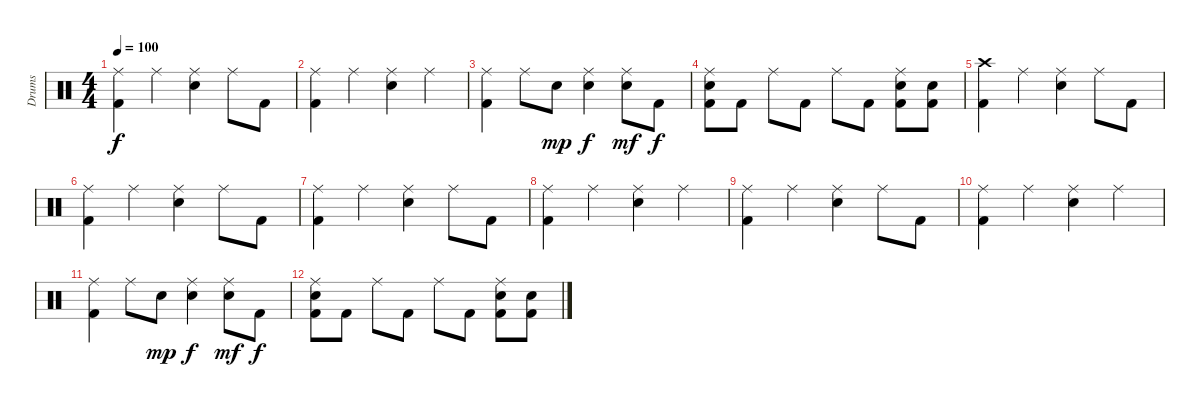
\track ("Drums" "Drums") {instrument percussion}
\staff {score}
\articulation defaults
\ts (4 4)
\tempo 100
\clef neutral
\ks c
("Ride (middle)" "Kick (hit) 2").4{dy f} "Ride (middle)".4 ("Ride (middle)" "Electric Snare (hit)").4 "Ride (middle)".8 "Kick (hit) 2".8 |
("Ride (middle)" "Kick (hit) 2").4 "Ride (middle)".4 ("Ride (middle)" "Electric Snare (hit)").4 "Ride (middle)".4 |
("Ride (middle)" "Kick (hit) 2").4 "Ride (middle)".8 "Electric Snare (hit)".8{dy mp} ("Ride (middle)" "Electric Snare (hit)").4{dy f} ("Ride (middle)" "Electric Snare (hit)").8{dy mf} "Kick (hit) 2".8{dy f} |
("Ride (middle)" "Electric Snare (hit)" "Kick (hit) 2").8 "Kick (hit) 2".8 "Ride (middle)".8 "Kick (hit) 2".8 "Ride (middle)".8 "Kick (hit) 2".8 ("Ride (middle)" "Electric Snare (hit)" "Kick (hit) 2").8 ("Electric Snare (hit)" "Kick (hit) 2").8 |
("Crash high (hit)" "Kick (hit) 2").4 "Ride (middle)".4 ("Ride (middle)" "Electric Snare (hit)").4 "Ride (middle)".8 "Kick (hit) 2".8 |
("Ride (middle)" "Kick (hit) 2").4 "Ride (middle)".4 ("Ride (middle)" "Electric Snare (hit)").4 "Ride (middle)".8 "Kick (hit) 2".8 |
("Ride (middle)" "Kick (hit) 2").4 "Ride (middle)".4 ("Ride (middle)" "Electric Snare (hit)").4 "Ride (middle)".8 "Kick (hit) 2".8 |
("Ride (middle)" "Kick (hit) 2").4 "Ride (middle)".4 ("Ride (middle)" "Electric Snare (hit)").4 "Ride (middle)".4 |
("Ride (middle)" "Kick (hit) 2").4 "Ride (middle)".4 ("Ride (middle)" "Electric Snare (hit)").4 "Ride (middle)".8 "Kick (hit) 2".8 |
("Ride (middle)" "Kick (hit) 2").4 "Ride (middle)".4 ("Ride (middle)" "Electric Snare (hit)").4 "Ride (middle)".4 |
("Ride (middle)" "Kick (hit) 2").4 "Ride (middle)".8 "Electric Snare (hit)".8{dy mp} ("Ride (middle)" "Electric Snare (hit)").4{dy f} ("Ride (middle)" "Electric Snare (hit)").8{dy mf} "Kick (hit) 2".8{dy f} |
("Ride (middle)" "Electric Snare (hit)" "Kick (hit) 2").8 "Kick (hit) 2".8 "Ride (middle)".8 "Kick (hit) 2".8 "Ride (middle)".8 "Kick (hit) 2".8 ("Ride (middle)" "Electric Snare (hit)" "Kick (hit) 2").8 ("Electric Snare (hit)" "Kick (hit) 2").8
